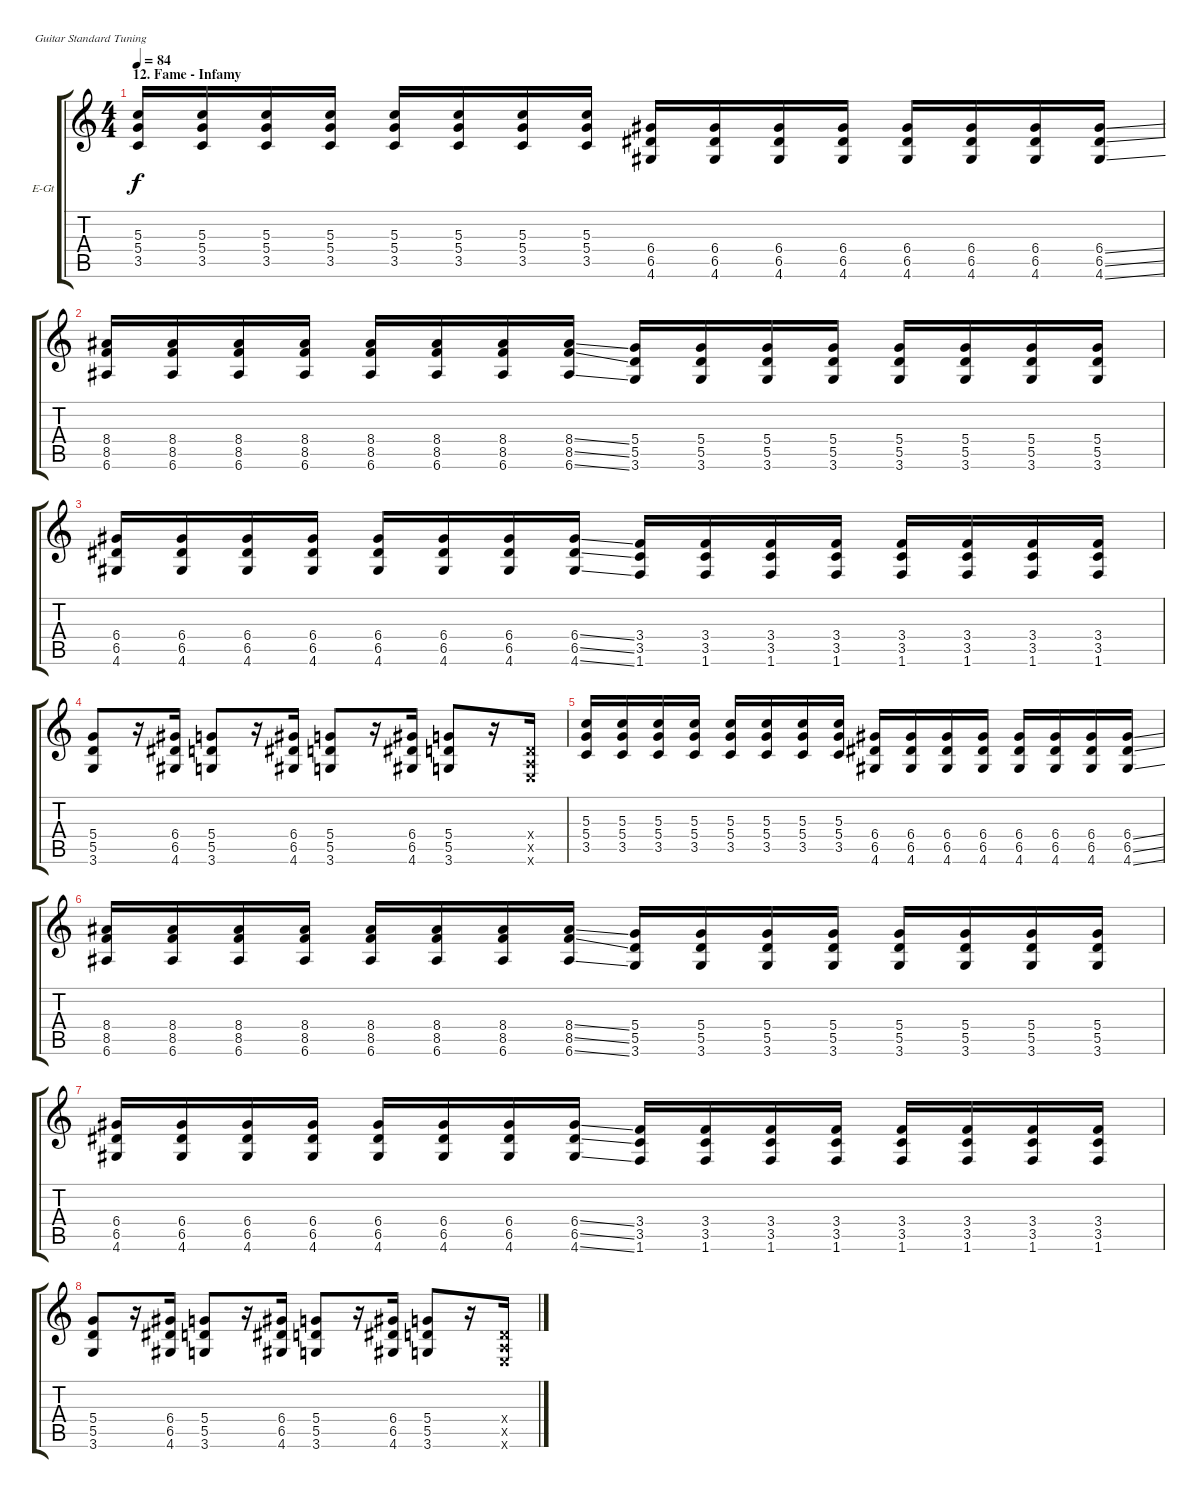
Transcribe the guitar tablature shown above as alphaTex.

\bracketExtendMode groupsimilarinstruments
\firstSystemTrackNameOrientation horizontal
\otherSystemsTrackNameOrientation horizontal
\track ("Guitar STANDARD ONE" "E-Gt") {solo instrument distortionguitar}
\staff {score tabs}
\tuning (E4 B3 G3 D3 A2 E2)
\ts (4 4)
\beaming (8 2 2 2 2)
\section ("" "12. Fame - Infamy")
\tempo 84
\clef g2
\ks c
(5.3 5.4 3.5).16{dy f instrument distortionguitar} (5.3 5.4 3.5).16 (5.3 5.4 3.5).16 (5.3 5.4 3.5).16 (5.3 5.4 3.5).16 (5.3 5.4 3.5).16 (5.3 5.4 3.5).16 (5.3 5.4 3.5).16 (6.4 6.5 4.6).16 (6.4 6.5 4.6).16 (6.4 6.5 4.6).16 (6.4 6.5 4.6).16 (6.4 6.5 4.6).16 (6.4 6.5 4.6).16 (6.4 6.5 4.6).16 (6.4{ss} 6.5{ss} 4.6{ss}).16 |
(8.4 8.5 6.6).16 (8.4 8.5 6.6).16 (8.4 8.5 6.6).16 (8.4 8.5 6.6).16 (8.4 8.5 6.6).16 (8.4 8.5 6.6).16 (8.4 8.5 6.6).16 (8.4{ss} 8.5{ss} 6.6{ss}).16 (5.4 5.5 3.6).16 (5.4 5.5 3.6).16 (5.4 5.5 3.6).16 (5.4 5.5 3.6).16 (5.4 5.5 3.6).16 (5.4 5.5 3.6).16 (5.4 5.5 3.6).16 (5.4 5.5 3.6).16 |
(6.4 6.5 4.6).16 (6.4 6.5 4.6).16 (6.4 6.5 4.6).16 (6.4 6.5 4.6).16 (6.4 6.5 4.6).16 (6.4 6.5 4.6).16 (6.4 6.5 4.6).16 (6.4{ss} 6.5{ss} 4.6{ss}).16 (3.4 3.5 1.6).16 (3.4 3.5 1.6).16 (3.4 3.5 1.6).16 (3.4 3.5 1.6).16 (3.4 3.5 1.6).16 (3.4 3.5 1.6).16 (3.4 3.5 1.6).16 (3.4 3.5 1.6).16 |
(5.4 5.5 3.6).8 r.16 (6.4 6.5 4.6).16 (5.4 5.5 3.6).8 r.16 (6.4 6.5 4.6).16 (5.4 5.5 3.6).8 r.16 (6.4 6.5 4.6).16 (5.4 5.5 3.6).8 r.16 (0.4{x} 0.5{x} 0.6{x}).16 |
(5.3 5.4 3.5).16 (5.3 5.4 3.5).16 (5.3 5.4 3.5).16 (5.3 5.4 3.5).16 (5.3 5.4 3.5).16 (5.3 5.4 3.5).16 (5.3 5.4 3.5).16 (5.3 5.4 3.5).16 (6.4 6.5 4.6).16 (6.4 6.5 4.6).16 (6.4 6.5 4.6).16 (6.4 6.5 4.6).16 (6.4 6.5 4.6).16 (6.4 6.5 4.6).16 (6.4 6.5 4.6).16 (6.4{ss} 6.5{ss} 4.6{ss}).16 |
(8.4 8.5 6.6).16 (8.4 8.5 6.6).16 (8.4 8.5 6.6).16 (8.4 8.5 6.6).16 (8.4 8.5 6.6).16 (8.4 8.5 6.6).16 (8.4 8.5 6.6).16 (8.4{ss} 8.5{ss} 6.6{ss}).16 (5.4 5.5 3.6).16 (5.4 5.5 3.6).16 (5.4 5.5 3.6).16 (5.4 5.5 3.6).16 (5.4 5.5 3.6).16 (5.4 5.5 3.6).16 (5.4 5.5 3.6).16 (5.4 5.5 3.6).16 |
(6.4 6.5 4.6).16 (6.4 6.5 4.6).16 (6.4 6.5 4.6).16 (6.4 6.5 4.6).16 (6.4 6.5 4.6).16 (6.4 6.5 4.6).16 (6.4 6.5 4.6).16 (6.4{ss} 6.5{ss} 4.6{ss}).16 (3.4 3.5 1.6).16 (3.4 3.5 1.6).16 (3.4 3.5 1.6).16 (3.4 3.5 1.6).16 (3.4 3.5 1.6).16 (3.4 3.5 1.6).16 (3.4 3.5 1.6).16 (3.4 3.5 1.6).16 |
(5.4 5.5 3.6).8 r.16 (6.4 6.5 4.6).16 (5.4 5.5 3.6).8 r.16 (6.4 6.5 4.6).16 (5.4 5.5 3.6).8 r.16 (6.4 6.5 4.6).16 (5.4 5.5 3.6).8 r.16 (0.4{x} 0.5{x} 0.6{x}).16
